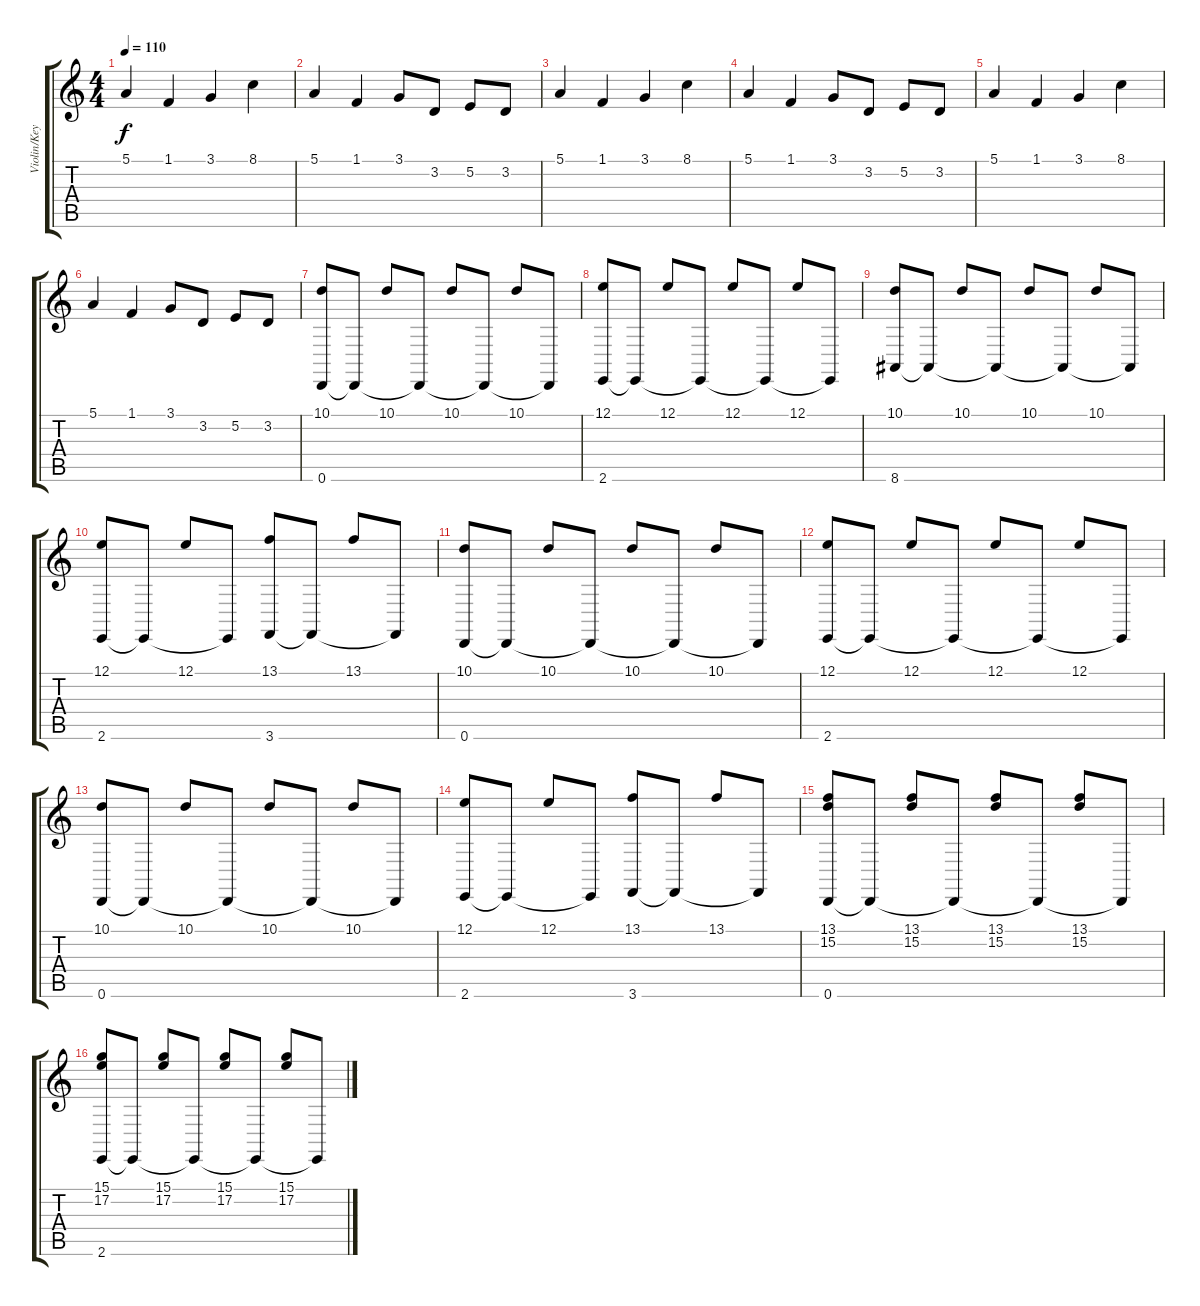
\track ("Violin/Keyboard" "Violin/Key") {instrument violin}
\staff {score tabs}
\tuning (E4 B3 G3 D3 A2 D2) {hide}
\ts (4 4)
\tempo 110
\clef g2
\ks c
5.1.4{dy f} 1.1.4 3.1.4 8.1.4 |
5.1.4 1.1.4 3.1.8 3.2.8 5.2.8 3.2.8 |
5.1.4 1.1.4 3.1.4 8.1.4 |
5.1.4 1.1.4 3.1.8 3.2.8 5.2.8 3.2.8 |
5.1.4 1.1.4 3.1.4 8.1.4 |
5.1.4 1.1.4 3.1.8 3.2.8 5.2.8 3.2.8 |
(10.1 0.6).8{instrument stringensemble1} 0.6{t}.8 10.1.8 0.6{t}.8 10.1.8 0.6{t}.8 10.1.8 0.6{t}.8 |
(12.1 2.6).8 2.6{t}.8 12.1.8 2.6{t}.8 12.1.8 2.6{t}.8 12.1.8 2.6{t}.8 |
(10.1 8.6).8 8.6{t}.8 10.1.8 8.6{t}.8 10.1.8 8.6{t}.8 10.1.8 8.6{t}.8 |
(12.1 2.6).8 2.6{t}.8 12.1.8 2.6{t}.8 (13.1 3.6).8 3.6{t}.8 13.1.8 3.6{t}.8 |
(10.1 0.6).8 0.6{t}.8 10.1.8 0.6{t}.8 10.1.8 0.6{t}.8 10.1.8 0.6{t}.8 |
(12.1 2.6).8 2.6{t}.8 12.1.8 2.6{t}.8 12.1.8 2.6{t}.8 12.1.8 2.6{t}.8 |
(10.1 0.6).8 0.6{t}.8 10.1.8 0.6{t}.8 10.1.8 0.6{t}.8 10.1.8 0.6{t}.8 |
(12.1 2.6).8 2.6{t}.8 12.1.8 2.6{t}.8 (13.1 3.6).8 3.6{t}.8 13.1.8 3.6{t}.8 |
(13.1 15.2 0.6).8 0.6{t}.8 (13.1 15.2).8 0.6{t}.8 (13.1 15.2).8 0.6{t}.8 (13.1 15.2).8 0.6{t}.8 |
(15.1 17.2 2.6).8 2.6{t}.8 (15.1 17.2).8 2.6{t}.8 (15.1 17.2).8 2.6{t}.8 (15.1 17.2).8 2.6{t}.8
